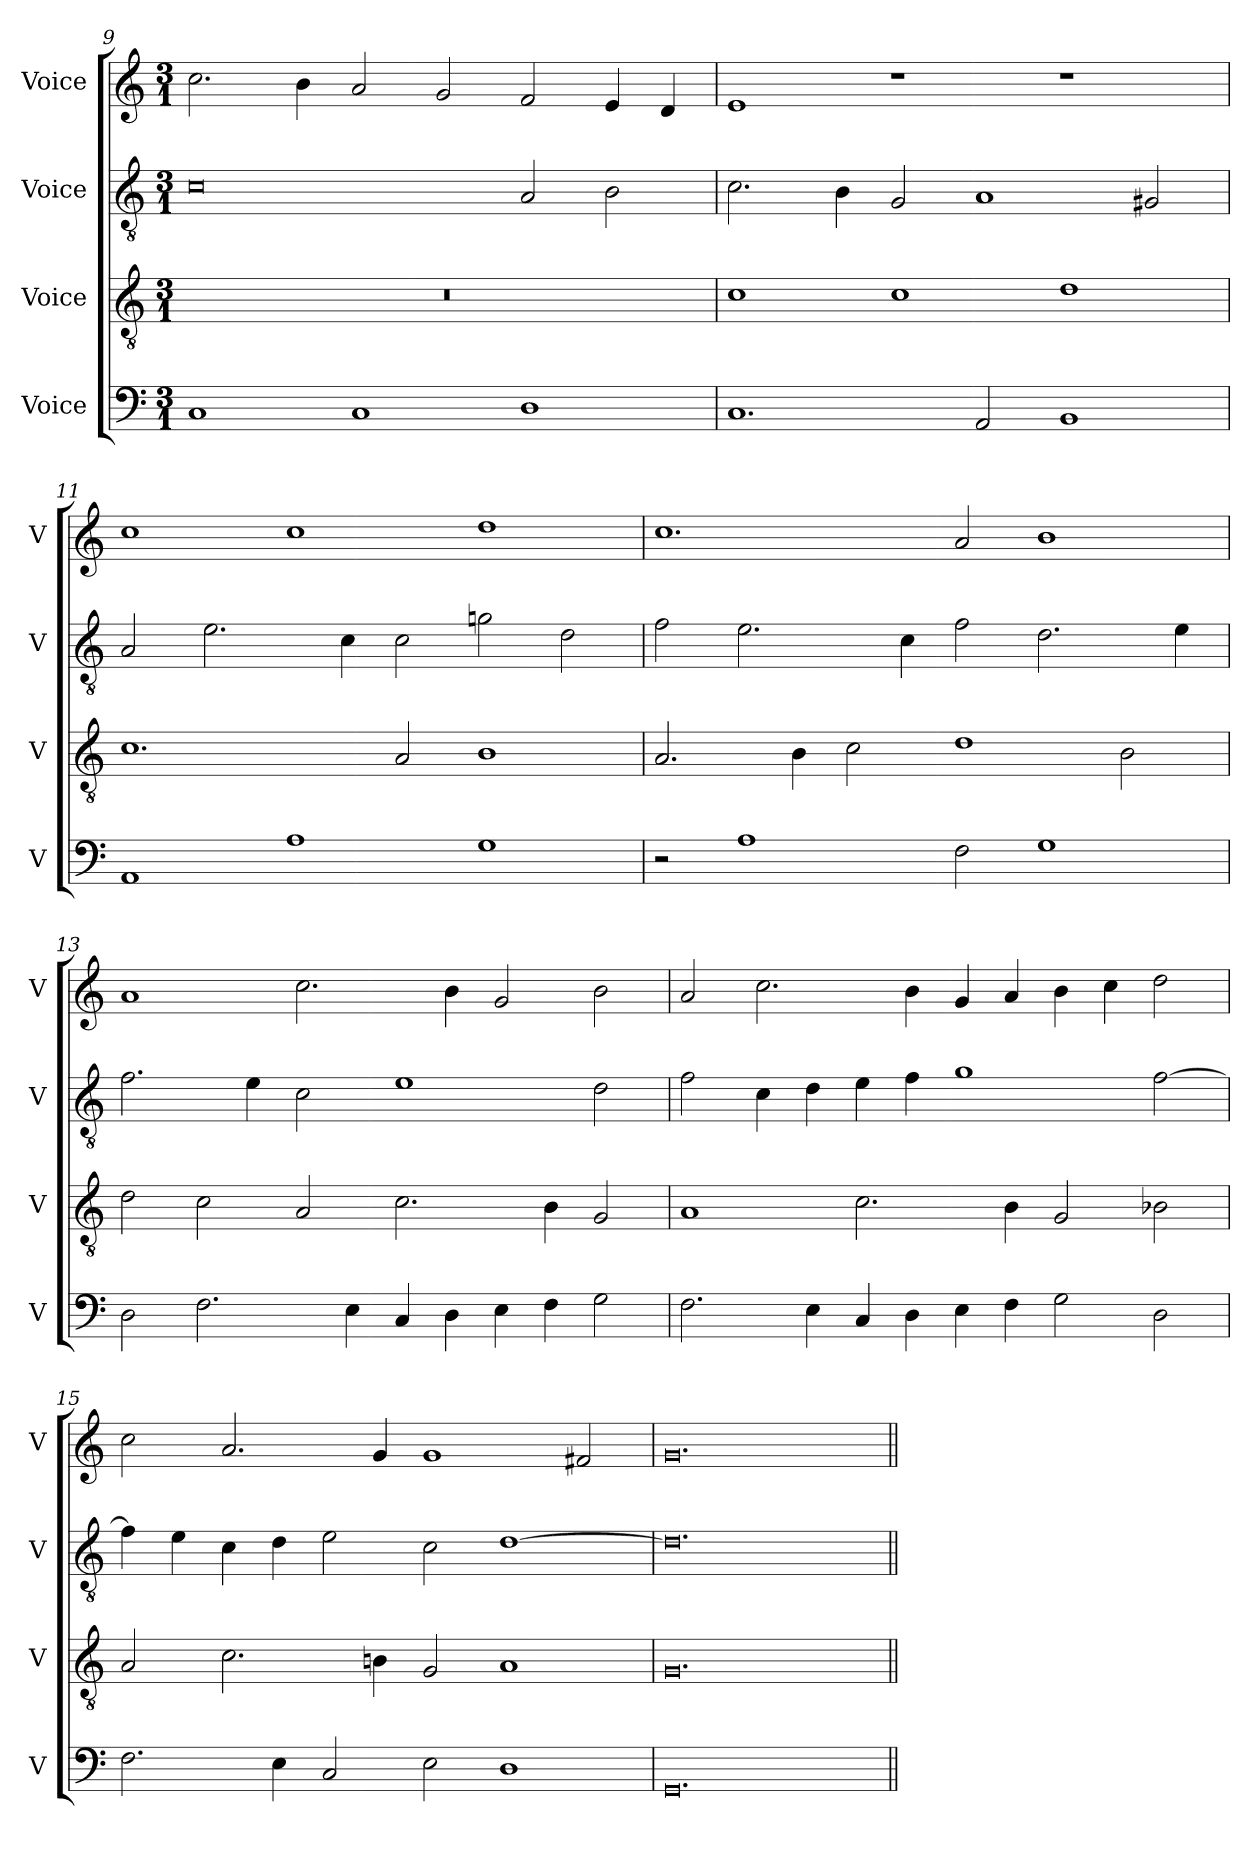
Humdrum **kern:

**kern	**kern	**kern	**kern
*part4	*part3	*part2	*part1
*staff4	*staff3	*staff2	*staff1
*I"Voice	*I"Voice	*I"Voice	*I"Voice
*I'V	*I'V	*I'V	*I'V
!!LO:PB:g=z
*clefF4	*clefGv2	*clefGv2	*clefG2
*k[]	*k[]	*k[]	*k[]
*M3/1	*M3/1	*M3/1	*M3/1
=9	=9	=9	=9
1C	0.r	0c	2.cc\
.	.	.	4b\
1C	.	.	2a/
.	.	.	2g/
1D	.	2A/	2f/
.	.	2B\	4e/
.	.	.	4d/
=10	=10	=10	=10
1.C	1c	2.c\	1e
.	.	4B\	.
.	1c	2G/	1r
2AA/	.	1A	.
1BB	1d	.	1r
.	.	2G#X/	.
!!LO:LB:g=z
=11	=11	=11	=11
1AA	1.c	2A/	1cc
.	.	2.e\	.
1A	.	.	1cc
.	.	4c\	.
.	2A/	2c\	.
1G	1B	2gn\	1dd
.	.	2d\	.
=12	=12	=12	=12
2r	2.A/	2f\	1.cc
1A	.	2.e\	.
.	4B\	.	.
.	2c\	.	.
.	.	4c\	.
2F\	1d	2f\	2a/
1G	.	2.d\	1b
.	2B\	.	.
.	.	4e\	.
!!LO:LB:g=z
=13	=13	=13	=13
2D\	2d\	2.f\	1a
2.F\	2c\	.	.
.	.	4e\	.
.	2A/	2c\	2.cc\
4E\	.	.	.
4C/	2.c\	1e	.
4D\	.	.	4b\
4E\	.	.	2g/
4F\	4B\	.	.
2G\	2G/	2d\	2b\
=14	=14	=14	=14
2.F\	1A	2f\	2a/
.	.	4c\	2.cc\
4E\	.	4d\	.
4C/	2.c\	4e\	.
4D\	.	4f\	4b\
4E\	.	1g	4g/
4F\	4B\	.	4a/
2G\	2G/	.	4b\
.	.	.	4cc\
2D\	2B-X\	[2f\	2dd\
!!LO:LB:g=z
=15	=15	=15	=15
2.F\	2A/	4f\]	2cc\
.	.	4e\	.
.	2.c\	4c\	2.a/
4E\	.	4d\	.
2C/	.	2e\	.
.	4Bn\	.	4g/
2E\	2G/	2c\	1g
1D	1A	[1d	.
.	.	.	2f#X/
=16	=16	=16	=16
0.GG	0.G	0.d]	0.g
=||	=||	=||	=||
*-	*-	*-	*-
